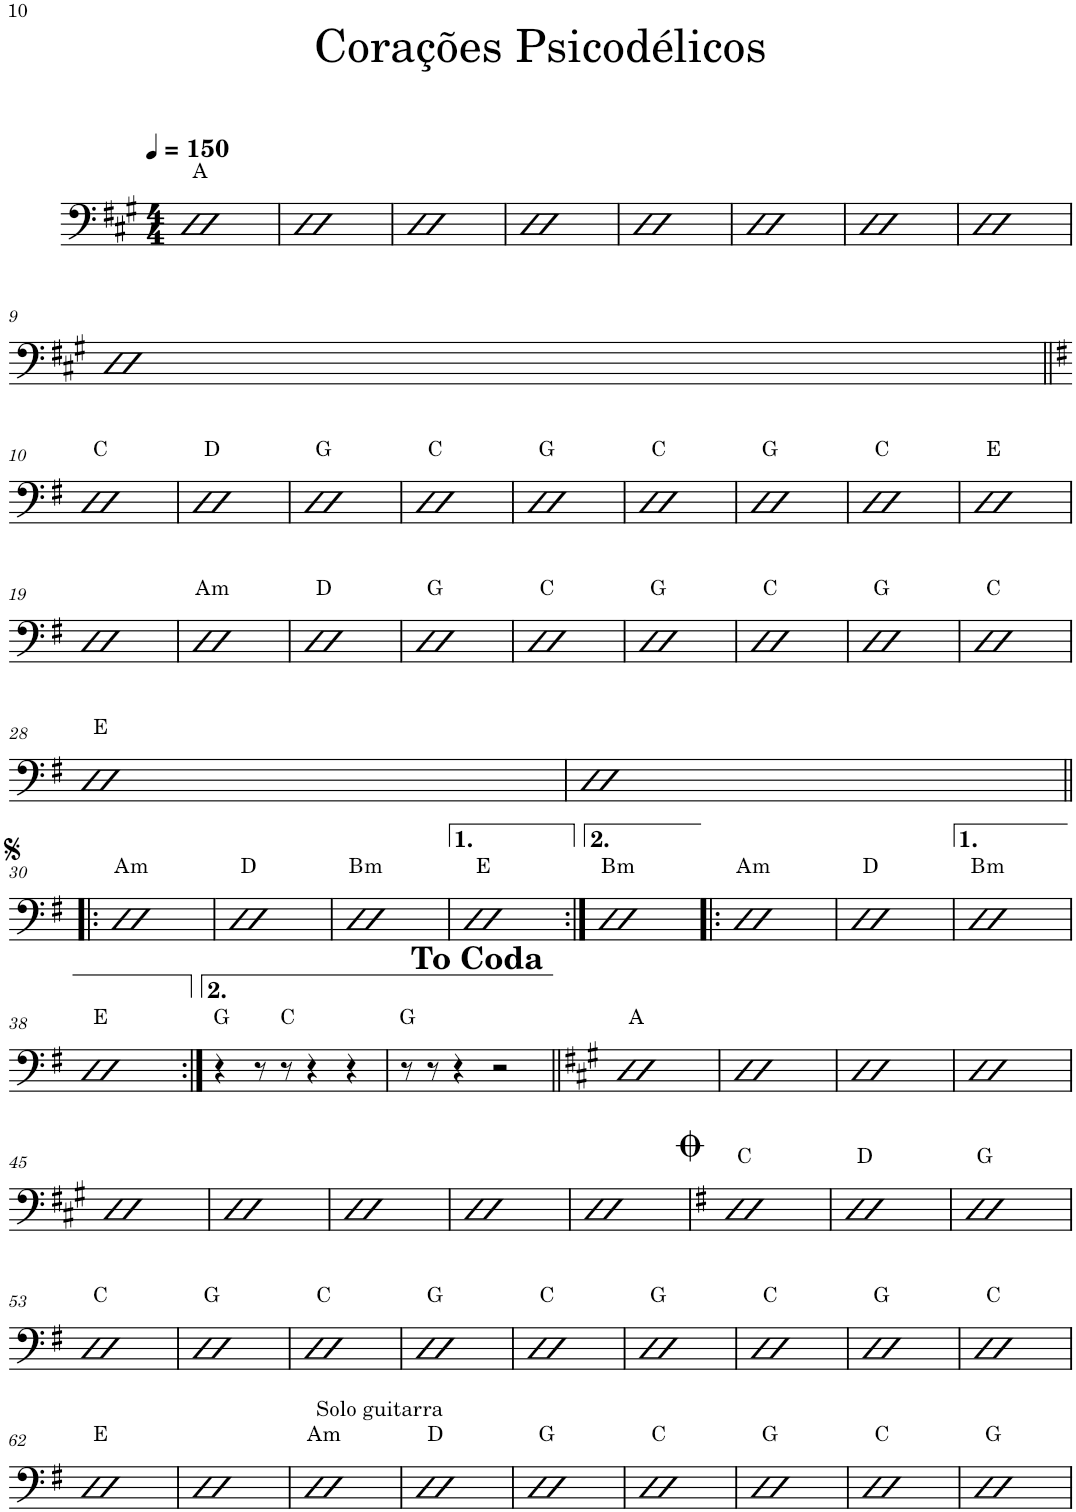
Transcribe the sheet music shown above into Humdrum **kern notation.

**kern	**harte
*part1	*part1
*staff1	*
*I"Acoustic Bass	*
*I'Bass	*
!!LO:PB:g=z
*clefF4	*
*Trd7c12	*
*k[f#c#g#]	*
*M4/4	*
*MM150	*
=1	=1
1FF#	A:maj
=2	=2
1D	.
=3	=3
1D	.
=4	=4
1D	.
=5	=5
1D	.
=6	=6
1D	.
=7	=7
1D	.
=8	=8
1D	.
!!LO:LB:g=z
=9	=9
1FF#	.
!!LO:LB:g=z
=10||	=10||
*k[f#]	*
1BB	C:maj
=11	=11
1FF#	D:maj
=12	=12
1BB	G:maj
=13	=13
1BB	C:maj
=14	=14
1BB	G:maj
=15	=15
1BB	C:maj
=16	=16
1BB	G:maj
=17	=17
1BB	C:maj
=18	=18
1BB	E:maj
!!LO:LB:g=z
=19	=19
1D	.
=20	=20
!	!LO:H:kt=m
1BB	A:min
=21	=21
1FF#	D:maj
=22	=22
1BB	G:maj
=23	=23
1BB	C:maj
=24	=24
1BB	G:maj
=25	=25
1BB	C:maj
=26	=26
1BB	G:maj
=27	=27
1BB	C:maj
!!LO:LB:g=z
=28	=28
1BB	E:maj
=29	=29
1D	.
!!LO:LB:g=z
=30!|:	=30!|:
!	!LO:H:kt=m
1BB	A:min
=31	=31
1FF#	D:maj
=32	=32
!	!LO:H:kt=m
1FF#	B:min
=33	=33
1BB	E:maj
=34:|!	=34:|!
!	!LO:H:kt=m
1FF#	B:min
=35!|:	=35!|:
!	!LO:H:kt=m
1BB	A:min
=36	=36
1FF#	D:maj
=37	=37
!	!LO:H:kt=m
1FF#	B:min
!!LO:LB:g=z
=38	=38
1BB	E:maj
=39:|!	=39:|!
4r	G:maj
8r	.
8r	C:maj
4r	.
4r	.
=40	=40
8r	G:maj
8r	.
4r	.
2r	.
!LO:TX:a:t=<b><font size="15"/>To Coda</b>	!
=41||	=41||
*k[f#c#g#]	*
1FF#	A:maj
=42	=42
1D	.
=43	=43
1D	.
=44	=44
1D	.
!!LO:LB:g=z
=45	=45
1D	.
=46	=46
1D	.
=47	=47
1D	.
=48	=48
1D	.
=49	=49
1FF#	.
=50	=50
*k[f#]	*
1BB	C:maj
=51	=51
1FF#	D:maj
=52	=52
1BB	G:maj
!!LO:LB:g=z
=53	=53
1BB	C:maj
=54	=54
1BB	G:maj
=55	=55
1BB	C:maj
=56	=56
1BB	G:maj
=57	=57
1BB	C:maj
=58	=58
1BB	G:maj
=59	=59
1BB	C:maj
=60	=60
1BB	G:maj
=61	=61
1BB	C:maj
!!LO:LB:g=z
=62	=62
1BB	E:maj
=63	=63
1D	.
=64	=64
!LO:TX:a:t=Solo guitarra	!LO:H:kt=m
1BB	A:min
=65	=65
1FF#	D:maj
=66	=66
1BB	G:maj
=67	=67
1BB	C:maj
=68	=68
1BB	G:maj
=69	=69
1BB	C:maj
=70	=70
1BB	G:maj
=	=
*-	*-
